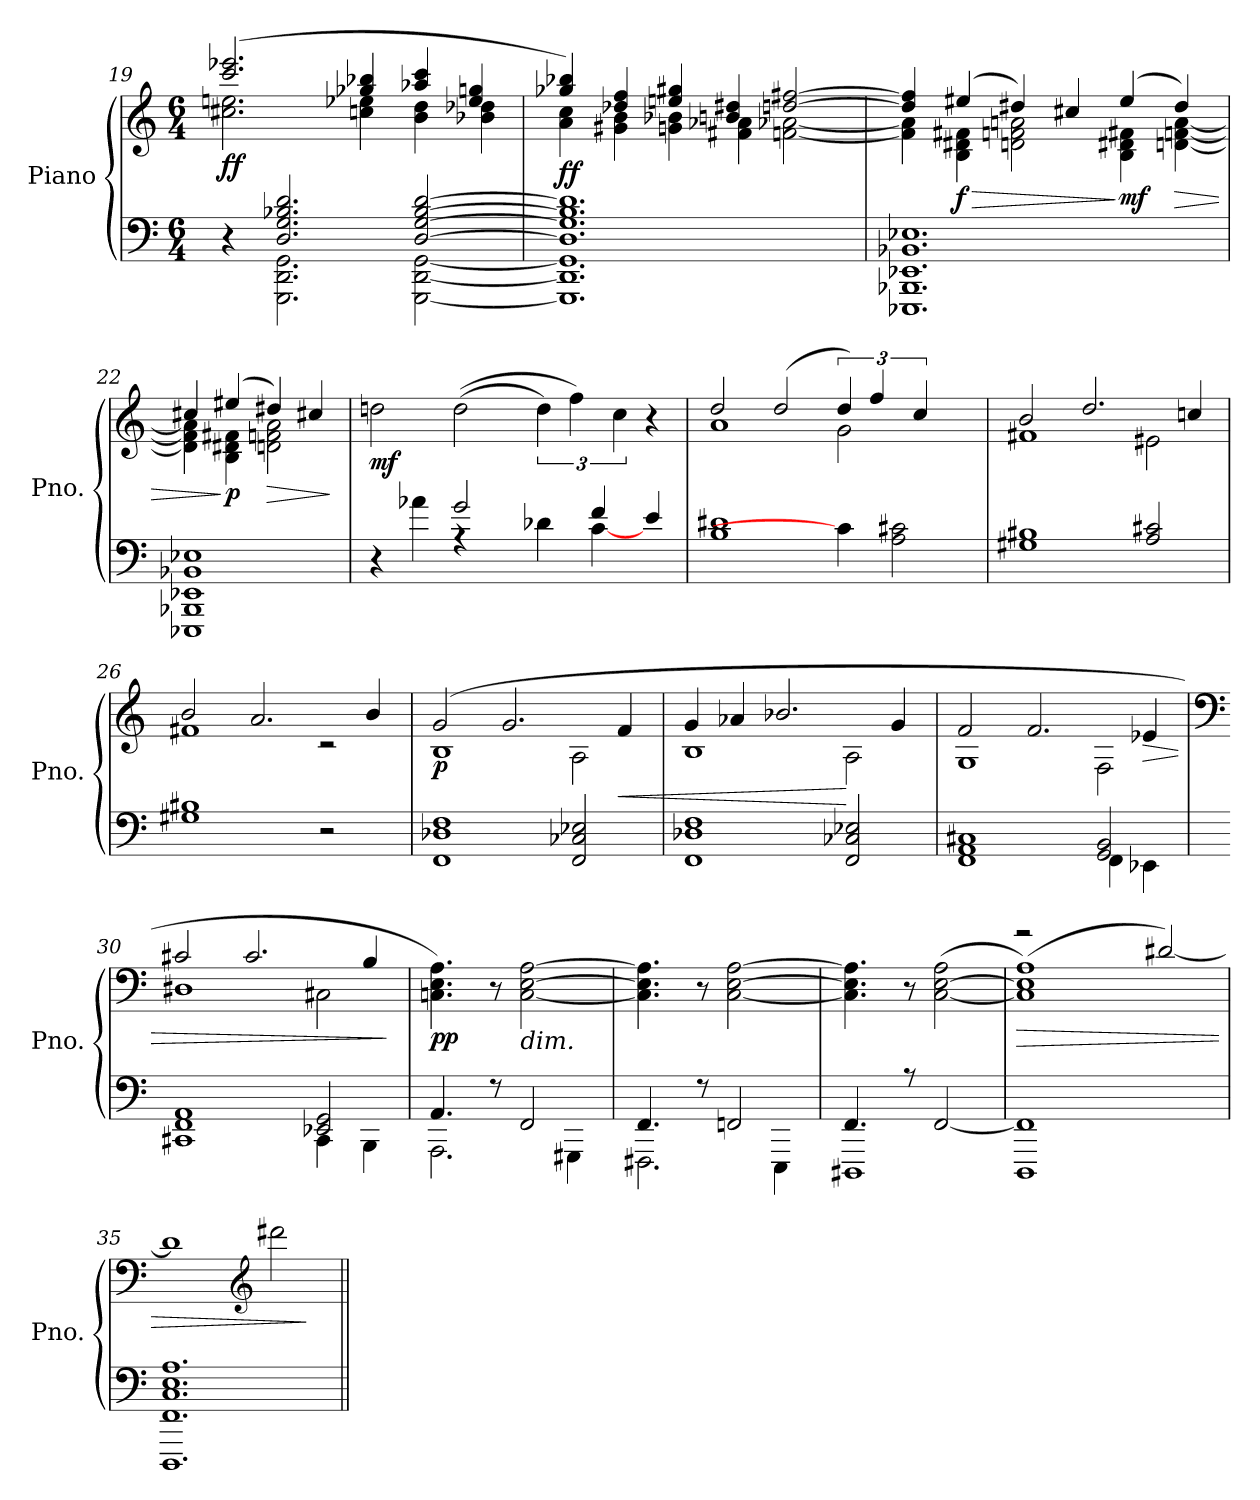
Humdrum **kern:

**kern	**kern	**dynam
*part1	*part1	*part1
*staff2	*staff1	*staff1/2
*I"Piano	*	*
*I'Pno.	*	*
!!LO:PB:g=z
*clefF4	*clefG2	*
*k[]	*k[]	*
*M6/4	*M6/4	*
=19	=19	=19
*^	*^	*
!	!	!	!	!LO:DY:b
4r	4ryy	(>2.ccc/ 2.eee-X/	2.cc#X\ 2.een\	ff
2.D/ 2.G/ 2.B-X/ 2.d/	2.GGG\ 2.DD\ 2.GG\	.	.	.
.	.	4gg-X/ 4bb-X/	4ccn\ 4ee-X\	.
[2D/ [2G/ [2B-/ [2d/	[2GGG\ [2DD\ [2GG\	4aa-X/ 4ccc/	4b\ 4dd\	.
.	.	4ee-/ 4ggn/	4b-X\ 4dd-X\	.
=20	=20	=20	=20	=20
!	!	!	!	!LO:DY:b
1.D] 1.G] 1.B-] 1.d]	1.GGG] 1.DD] 1.GG]	4gg-X/ 4bb-X/)	4a\ 4cc\	ff
.	.	4dd-X/ 4ff/	4g#X\ 4b\	.
.	.	4een/ 4gg#X/	4gn\ 4b-X\	.
.	.	4bn/ 4dd#X/	4f#X\ 4a-X\	.
.	.	[2ddn/ [2ff#X/	[2fn\ [2a-X\	.
*v	*v	*	*	*
=21	=21	=21	=21
1.EEE-X 1.BBB-X 1.EE-X 1.BB-X 1.E-X	4dd/] 4ff#/]	4f\] 4a-\]	.
!	!	!	!LO:HP:b
!	!	!	!LO:DY:n=1:b
.	(>4ee#X/	4B\ 4d#X\ 4f#X\	> f
.	4dd#X/)	2dn\ 2fn\ 2an\	.
.	4cc#X/	.	.
!	!	!	!LO:DY:n=2:b
.	(>4ee#/	4B\ 4d#X\ 4f#X\	] mf
!	!	!	!LO:HP:b
.	4dd#/)	[4dn\ [4fn\ [4a\	>
!!LO:LB:g=z	!!
=22	=22	=22	=22
1EEE-X 1BBB-X 1EE-X 1BB-X 1E-X	4cc#X/	4d\] 4f\] 4a\]	.
!	!	!	!LO:DY:n=1:b
.	(>4ee#X/	4B\ 4d#X\ 4f#X\	] p
!	!	!	!LO:HP:b
.	4dd#X/)	2dn\ 2fn\ 2a\	>
.	4cc#X/	.	.
*	*v	*v	*
.	.	]
=23	=23	=23
*^	*	*
!	!	!	!LO:DY:b
4r	2ryy	2ddn\	mf
4a-X\	.	.	.
2g/	4rA	(>(>2dd\	.
.	2ryy	.	.
4d-X\	.	6dd\)	.
.	.	6ff\)	.
4f/	[4c\	.	.
.	.	6cc\	.
4e/	4ryy	4r	.
*v	*v	*	*
=24	=24	=24
*	*^	*
1B 1d#X	2dd/	1a	.
.	(>2dd/	.	.
4c\]	6dd/)	2g\	.
.	6ff/	.	.
2A\ 2c#X\	.	.	.
.	6cc/	.	.
.	4ryy	4ryy	.
=25	=25	=25	=25
1G#X 1B#X	2b/	1f#X	.
.	2.dd/	.	.
2A/ 2c#X/	.	2e#X\	.
.	4ccn/	.	.
=26	=26	=26	=26
1G#X 1B#X	2b/	1f#X	.
.	2.a/	.	.
2r	.	2r	.
.	4b/	.	.
!!LO:LB:g=z	!!
=27	=27	=27	=27
!	!	!	!LO:DY:b
1FF 1D-X 1F	(>2g/	1B	p
.	2.g/	.	.
2FF/ 2C-X/ 2E-X/	.	2A\	.
!	!	!	!LO:HP:b
.	4f/	.	<
=28	=28	=28	=28
1FF 1D-X 1F	4g/	1B	.
.	4a-X/	.	.
.	2.b-X/	.	.
2FF/ 2C-X/ 2E-X/	.	2A\	[
.	4g/	.	.
=29	=29	=29	=29
*^	*	*	*
1FF 1AA 1C#X	1ryy	2f/	1G	.
.	.	2.f/	.	.
2GG/ 2BB/	4FF\	.	2F\	.
!	!	!	!	!LO:HP:b
.	4EE-X\	4e-X/	.	>
=30	=30	=30	=30	=30
*	*	*clefF4	*	*
1CC#X 1FF 1AA	1ryy	2c#X/	1D#X	.
.	.	2.c#/	.	.
2EE-X/ 2GG/	4CC#\	.	2C#X\	.
.	4BBB\	4B/	.	.
*v	*v	*	*	*
*	*v	*v	*
.	.	]
=31	=31	=31
*^	*	*
!	!	!	!LO:DY:b
4.AA/	2.AAA\	4.Cn\ 4.E\ 4.A\)	pp
8r	.	8r	.
!	!	!LO:TX:b:i:t=dim.	!
2FF/	.	[2C\ [2E\ [2A\	.
.	4GGG#X\	.	.
=32	=32	=32	=32
4.FF/	2.FFF#X\	4.C\] 4.E\] 4.A\]	.
8r	.	8r	.
2FFni/	.	[2C\ [2E\ [2A\	.
.	4EEE\	.	.
!!LO:LB:g=z
=33	=33	=33	=33
1DDD#X	4.FF/	4.C\] 4.E\] 4.A\]	.
.	8rA	8r	.
.	[2FF/	(>[2C\ [2E\ 2A\	.
=34	=34	=34	=34
!	!	!	!LO:HP:b
*	*	*^	*
1.rBByy	1DDD 1FF]	(>(>(>1C] 1E] 1A)	2rg	>
.	.	.	1ryy	.
.	2ryy	[2d#X/)	.	.
*v	*v	*	*	*
*	*v	*v	*
=35	=35	=35
1.DDD 1.FF 1.C 1.E 1.A))	1d#]	.
*	*clefG2	*
.	2ddd#X\	.
.	.	]
=||	=||	=||
*-	*-	*-
